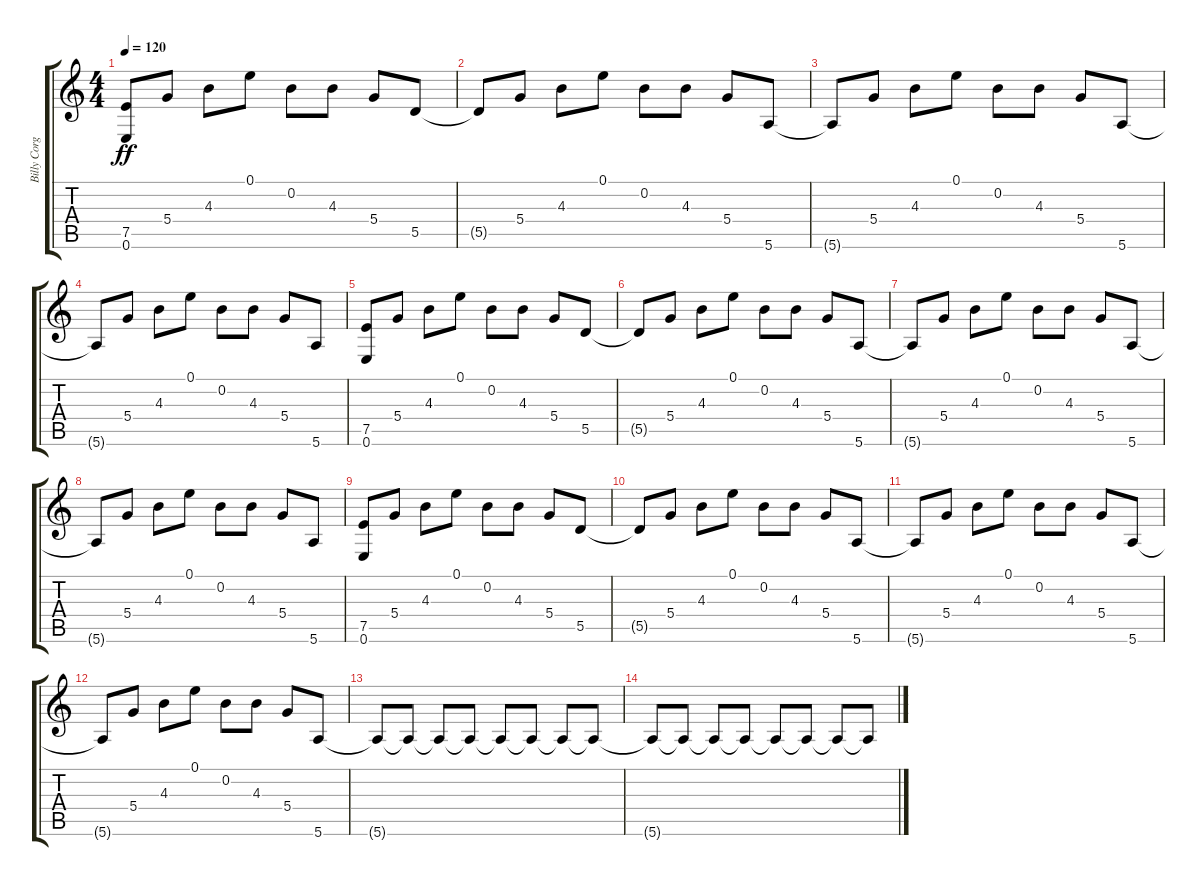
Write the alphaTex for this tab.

\track ("Billy Corgan" "Billy Corg") {instrument distortionguitar bank 7}
\staff {score tabs}
\tuning (E4 B3 G3 D3 A2 E2) {hide}
\ts (4 4)
\tempo 120
\clef g2
\ks c
(7.5 0.6).8{dy ff} 5.4.8 4.3.8 0.1.8 0.2.8 4.3.8 5.4.8 5.5.8 |
5.5{t}.8 5.4.8 4.3.8 0.1.8 0.2.8 4.3.8 5.4.8 5.6.8 |
5.6{t}.8 5.4.8 4.3.8 0.1.8 0.2.8 4.3.8 5.4.8 5.6.8 |
5.6{t}.8 5.4.8 4.3.8 0.1.8 0.2.8 4.3.8 5.4.8 5.6.8 |
(7.5 0.6).8 5.4.8 4.3.8 0.1.8 0.2.8 4.3.8 5.4.8 5.5.8 |
5.5{t}.8 5.4.8 4.3.8 0.1.8 0.2.8 4.3.8 5.4.8 5.6.8 |
5.6{t}.8 5.4.8 4.3.8 0.1.8 0.2.8 4.3.8 5.4.8 5.6.8 |
5.6{t}.8 5.4.8 4.3.8 0.1.8 0.2.8 4.3.8 5.4.8 5.6.8 |
(7.5 0.6).8 5.4.8 4.3.8 0.1.8 0.2.8 4.3.8 5.4.8 5.5.8 |
5.5{t}.8 5.4.8 4.3.8 0.1.8 0.2.8 4.3.8 5.4.8 5.6.8 |
5.6{t}.8 5.4.8 4.3.8 0.1.8 0.2.8 4.3.8 5.4.8 5.6.8 |
5.6{t}.8 5.4.8 4.3.8 0.1.8 0.2.8 4.3.8 5.4.8 5.6.8 |
5.6{t}.8 5.6{t}.8 5.6{t}.8 5.6{t}.8 5.6{t}.8 5.6{t}.8 5.6{t}.8 5.6{t}.8 |
5.6{t}.8 5.6{t}.8 5.6{t}.8{volume 0} 5.6{t}.8 5.6{t}.8 5.6{t}.8 5.6{t}.8 5.6{t}.8
